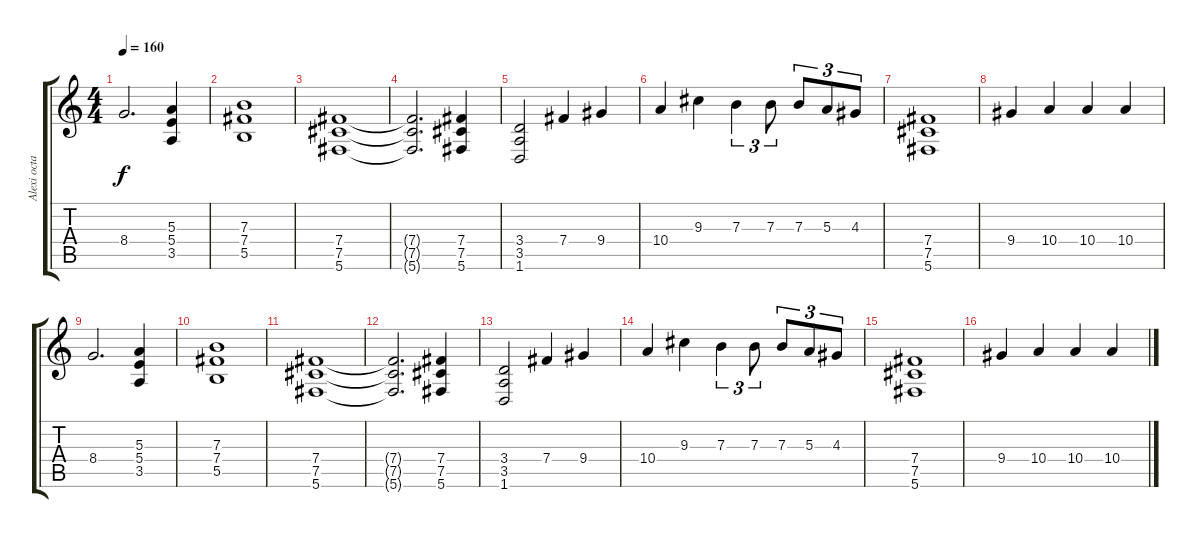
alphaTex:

\track ("Alexi octave fills" "Alexi octa") {instrument distortionguitar}
\staff {score tabs}
\tuning (Db4 Ab3 E3 B2 Gb2 Db2) {hide}
\ts (4 4)
\tempo 160
\clef g2
\ks c
8.4.2{d dy f} (5.3 5.4 3.5).4 |
(7.3 7.4 5.5).1 |
(7.4 7.5 5.6).1 |
(7.4{t} 7.5{t} 5.6{t}).2{d} (7.4 7.5 5.6).4 |
(3.4 3.5 1.6).2 7.4.4 9.4.4 |
10.4.4 9.3.4 7.3.4{tu (3 2)} 7.3.8{tu (3 2)} 7.3.8{tu (3 2)} 5.3.8{tu (3 2)} 4.3.8{tu (3 2)} |
(7.4 7.5 5.6).1 |
9.4.4 10.4.4 10.4.4 10.4.4 |
8.4.2{d} (5.3 5.4 3.5).4 |
(7.3 7.4 5.5).1 |
(7.4 7.5 5.6).1 |
(7.4{t} 7.5{t} 5.6{t}).2{d} (7.4 7.5 5.6).4 |
(3.4 3.5 1.6).2 7.4.4 9.4.4 |
10.4.4 9.3.4 7.3.4{tu (3 2)} 7.3.8{tu (3 2)} 7.3.8{tu (3 2)} 5.3.8{tu (3 2)} 4.3.8{tu (3 2)} |
(7.4 7.5 5.6).1 |
9.4.4 10.4.4 10.4.4 10.4.4
